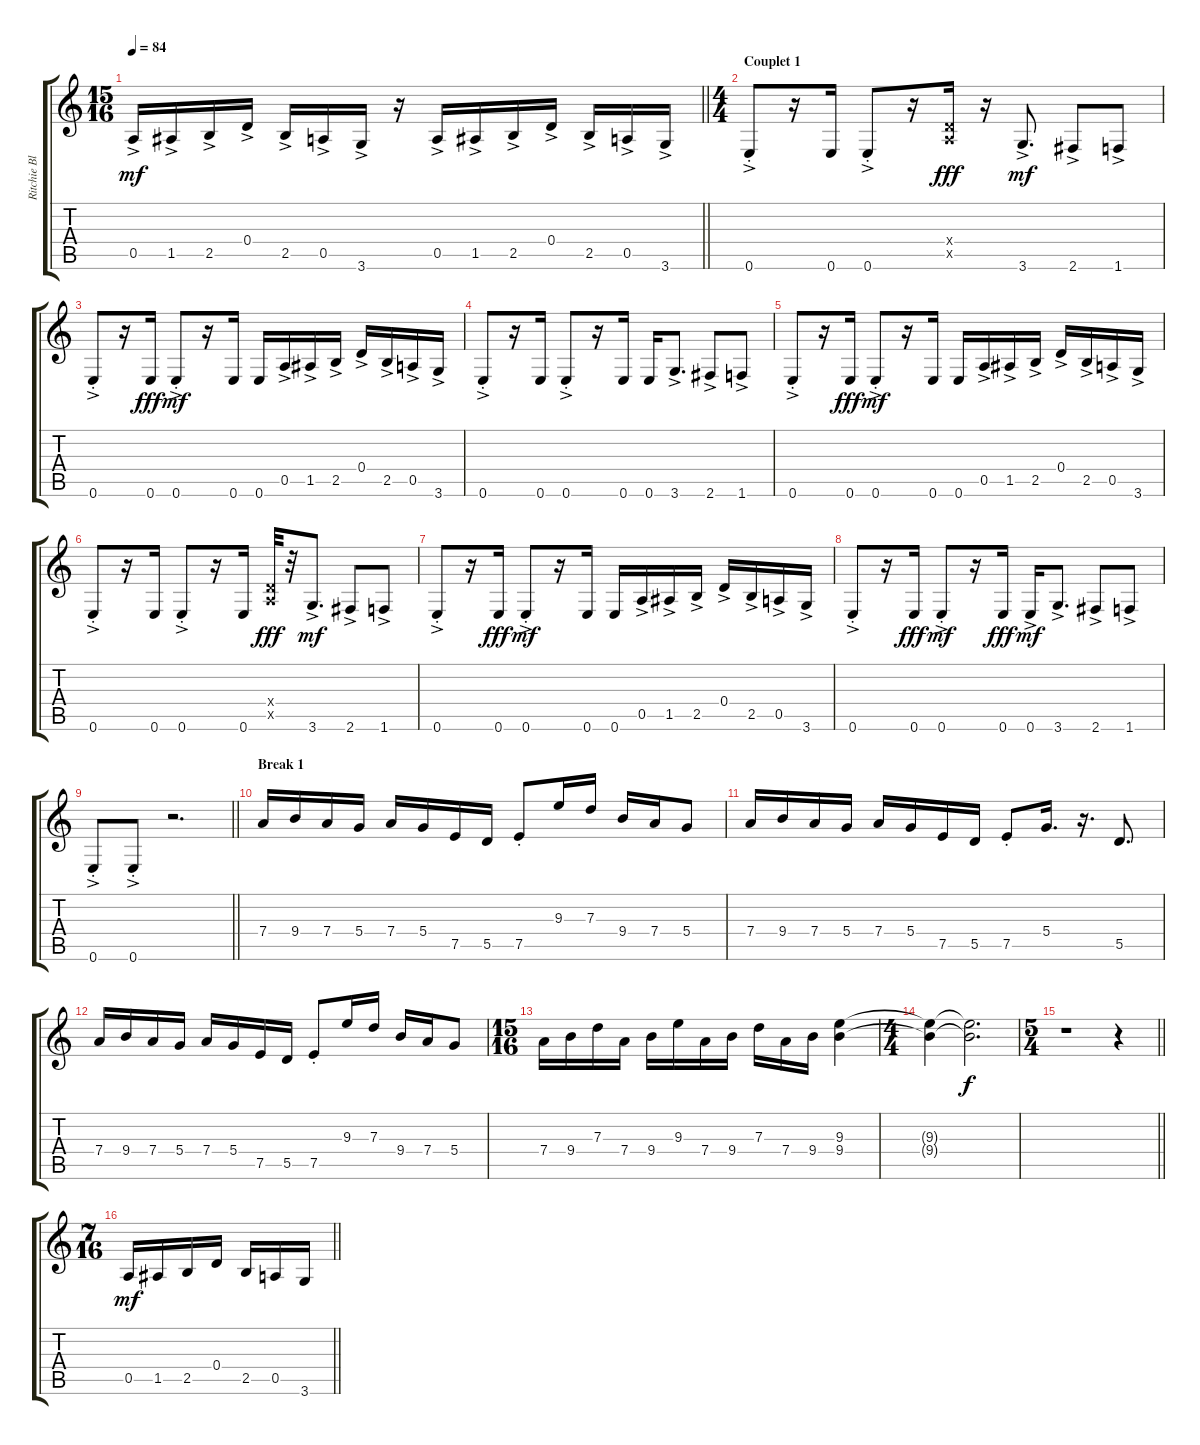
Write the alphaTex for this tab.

\track ("Ritchie Blackmore" "Ritchie Bl") {instrument distortionguitar}
\staff {score tabs}
\tuning (E4 B3 G3 D3 A2 E2) {hide}
\ts (15 16)
\tempo 84
\clef g2
\barLineRight lightlight
\ks c
0.5{ac}.16{dy mf instrument distortionguitar} 1.5{ac}.16 2.5{ac}.16 0.4{ac}.16 2.5{ac}.16 0.5{ac}.16 3.6{ac}.16 r.16 0.5{ac}.16 1.5{ac}.16 2.5{ac}.16 0.4{ac}.16 2.5{ac}.16 0.5{ac}.16 3.6{ac}.16 |
\ts (4 4)
\section ("" "Couplet 1")
0.6{ac st}.8 r.16 0.6.16 0.6{ac st}.8 r.16 (0.4{x} 0.5{x}).16{dy fff} r.16 3.6{ac}.8{d dy mf} 2.6{ac}.8 1.6{ac}.8 |
0.6{ac st}.8 r.16 0.6.16{dy fff} 0.6{ac st}.8{dy mf} r.16 0.6.16 0.6.16 0.5{ac}.16 1.5{ac}.16 2.5{ac}.16 0.4{ac}.16 2.5{ac}.16 0.5{ac}.16 3.6{ac}.16 |
0.6{ac st}.8 r.16 0.6.16 0.6{ac st}.8 r.16 0.6.16 0.6.16 3.6{ac}.8{d} 2.6{ac}.8 1.6{ac}.8 |
0.6{ac st}.8 r.16 0.6.16{dy fff} 0.6{ac st}.8{dy mf} r.16 0.6.16 0.6.16 0.5{ac}.16 1.5{ac}.16 2.5{ac}.16 0.4{ac}.16 2.5{ac}.16 0.5{ac}.16 3.6{ac}.16 |
0.6{ac st}.8 r.16 0.6.16 0.6{ac st}.8 r.16 0.6.16 (0.4{x} 0.5{x}).32{dy fff} r.32 3.6{ac}.8{d dy mf} 2.6{ac}.8 1.6{ac}.8 |
0.6{ac st}.8 r.16 0.6.16{dy fff} 0.6{ac st}.8{dy mf} r.16 0.6.16 0.6.16 0.5{ac}.16 1.5{ac}.16 2.5{ac}.16 0.4{ac}.16 2.5{ac}.16 0.5{ac}.16 3.6{ac}.16 |
0.6{ac st}.8 r.16 0.6.16{dy fff} 0.6{ac st}.8{dy mf} r.16 0.6.16{dy fff} 0.6{ac}.16{dy mf} 3.6{ac}.8{d} 2.6{ac}.8 1.6{ac}.8 |
\barLineRight lightlight
0.6{ac st}.8 0.6{ac st}.8 r.2{d} |
\section ("" "Break 1")
7.4.16 9.4.16 7.4.16 5.4.16 7.4.16 5.4.16 7.5.16 5.5.16 7.5{st}.8 9.3.16 7.3.16 9.4.16 7.4.16 5.4.8 |
7.4.16 9.4.16 7.4.16 5.4.16 7.4.16 5.4.16 7.5.16 5.5.16 7.5{st}.8 5.4.16{d} r.16{d} 5.5.8{d} |
7.4.16 9.4.16 7.4.16 5.4.16 7.4.16 5.4.16 7.5.16 5.5.16 7.5{st}.8 9.3.16 7.3.16 9.4.16 7.4.16 5.4.8 |
\ts (15 16)
7.4.16 9.4.16 7.3.16 7.4.16 9.4.16 9.3.16 7.4.16 9.4.16 7.3.16 7.4.16 9.4.16 (9.3 9.4).4 |
\ts (4 4)
(9.3{t} 9.4{t}).4 (9.3{t} 9.4{t}).2{d dy f} |
\ts (5 4)
\barLineRight lightlight
r.1 r.4 |
\ts (7 16)
\barLineRight lightlight
0.5.16{dy mf} 1.5.16 2.5.16 0.4.16 2.5.16 0.5.16 3.6.16
